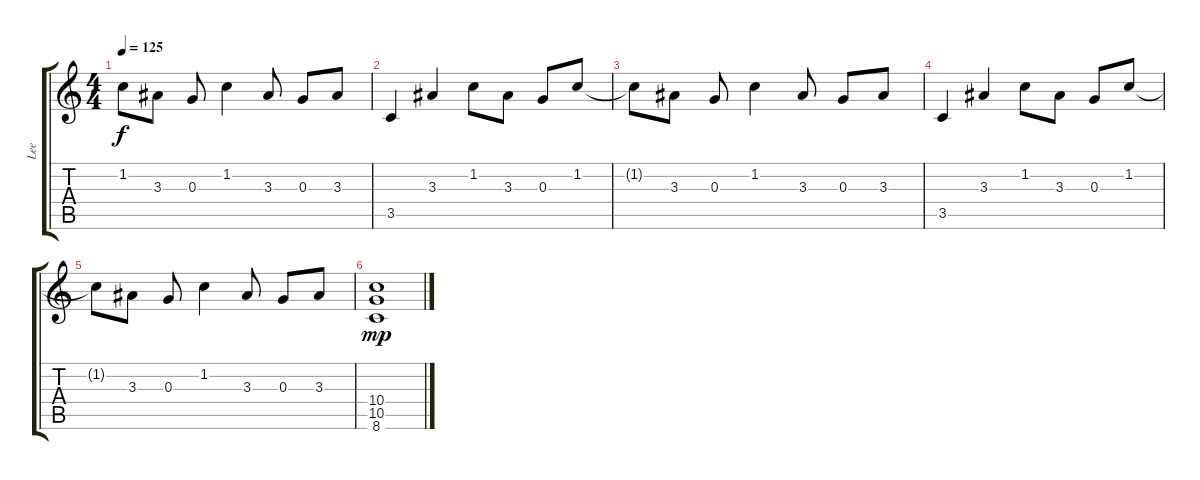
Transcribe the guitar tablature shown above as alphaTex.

\track ("Lee" "Lee") {instrument electricguitarjazz}
\staff {score tabs}
\tuning (E4 B3 G3 D3 A2 E2) {hide}
\ts (4 4)
\tempo 125
\clef g2
\ks c
1.2{t}.8{dy f} 3.3.8 0.3.8 1.2.4 3.3.8 0.3.8 3.3.8 |
3.5.4 3.3.4 1.2.8 3.3.8 0.3.8 1.2.8 |
1.2{t}.8 3.3.8 0.3.8 1.2.4 3.3.8 0.3.8 3.3.8 |
3.5.4 3.3.4 1.2.8 3.3.8 0.3.8 1.2.8 |
1.2{t}.8 3.3.8 0.3.8 1.2.4 3.3.8 0.3.8 3.3.8 |
(10.4 10.5 8.6).1{dy mp}
